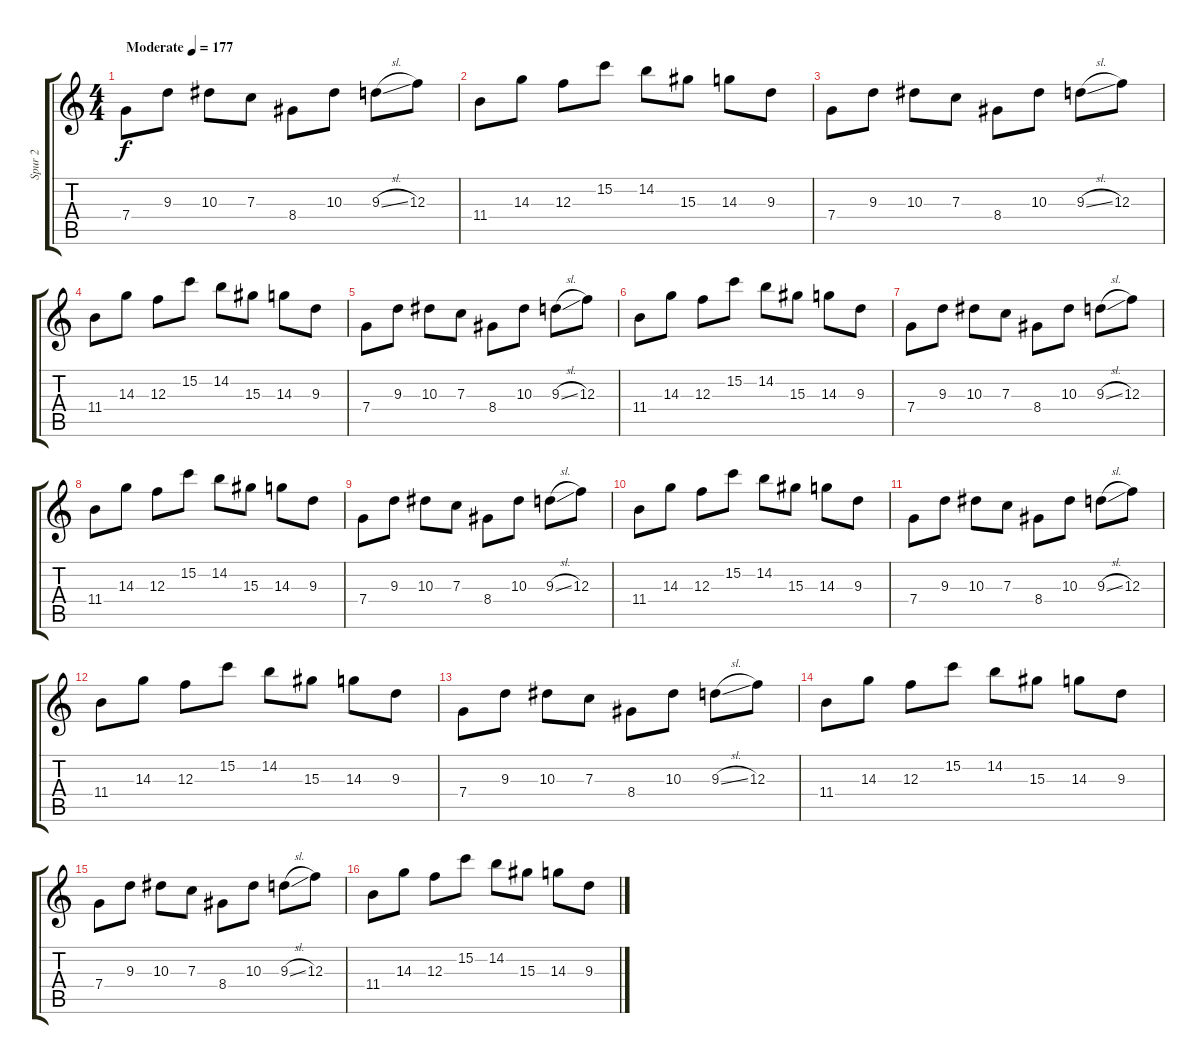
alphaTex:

\track ("Spur 2" "Spur 2") {instrument distortionguitar}
\staff {score tabs}
\tuning (D4 A3 F3 C3 G2 C2) {hide}
\ts (4 4)
\tempo (177 "Moderate")
\clef g2
\ks c
7.4.8{dy f instrument distortionguitar} 9.3.8 10.3.8 7.3.8 8.4.8 10.3.8 9.3{sl}.8 12.3.8 |
11.4.8 14.3.8 12.3.8 15.2.8 14.2.8 15.3.8 14.3.8 9.3.8 |
7.4.8 9.3.8 10.3.8 7.3.8 8.4.8 10.3.8 9.3{sl}.8 12.3.8 |
11.4.8 14.3.8 12.3.8 15.2.8 14.2.8 15.3.8 14.3.8 9.3.8 |
7.4.8 9.3.8 10.3.8 7.3.8 8.4.8 10.3.8 9.3{sl}.8 12.3.8 |
11.4.8 14.3.8 12.3.8 15.2.8 14.2.8 15.3.8 14.3.8 9.3.8 |
7.4.8 9.3.8 10.3.8 7.3.8 8.4.8 10.3.8 9.3{sl}.8 12.3.8 |
11.4.8 14.3.8 12.3.8 15.2.8 14.2.8 15.3.8 14.3.8 9.3.8 |
7.4.8 9.3.8 10.3.8 7.3.8 8.4.8 10.3.8 9.3{sl}.8 12.3.8 |
11.4.8 14.3.8 12.3.8 15.2.8 14.2.8 15.3.8 14.3.8 9.3.8 |
7.4.8 9.3.8 10.3.8 7.3.8 8.4.8 10.3.8 9.3{sl}.8 12.3.8 |
11.4.8 14.3.8 12.3.8 15.2.8 14.2.8 15.3.8 14.3.8 9.3.8 |
7.4.8 9.3.8 10.3.8 7.3.8 8.4.8 10.3.8 9.3{sl}.8 12.3.8 |
11.4.8 14.3.8 12.3.8 15.2.8 14.2.8 15.3.8 14.3.8 9.3.8 |
7.4.8 9.3.8 10.3.8 7.3.8 8.4.8 10.3.8 9.3{sl}.8 12.3.8 |
11.4.8 14.3.8 12.3.8 15.2.8 14.2.8 15.3.8 14.3.8 9.3.8
